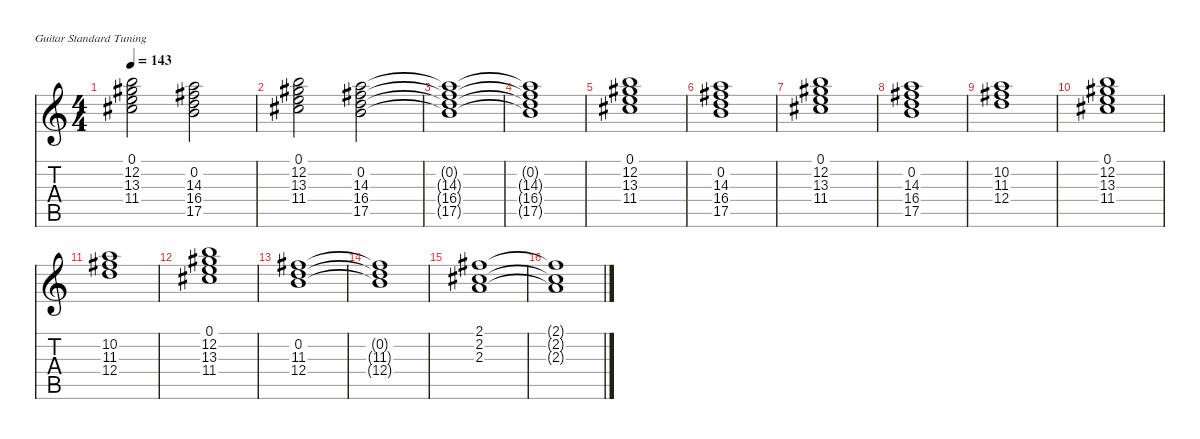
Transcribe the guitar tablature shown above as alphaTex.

\defaultSystemsLayout 4
\hideDynamics
\bracketExtendMode nobrackets
\singleTrackTrackNamePolicy hidden
\multiTrackTrackNamePolicy hidden
\firstSystemTrackNameMode fullname
\firstSystemTrackNameOrientation horizontal
\otherSystemsTrackNameOrientation horizontal
\track ("Rythm Guitar II (clean)" "s.guit.") {instrument acousticguitarsteel}
\staff {score tabs}
\tuning (E4 B3 G3 D3 A2 E2)
\ts (4 4)
\tempo 143
\clef g2
\ks c
(0.1 12.2 13.3{acc #} 11.4{acc #}).2{dy f beam Down} (0.2 14.3 16.4{acc #} 17.5).2{beam Down} |
(0.1 12.2 13.3{acc #} 11.4{acc #}).2{beam Down} (0.2 14.3 16.4{acc #} 17.5).2{beam Down} |
(0.2{t} 14.3{t} 16.4{t acc #} 17.5{t}).1{beam Down} |
(0.2{t} 14.3{t} 16.4{t acc #} 17.5{t}).1{beam Down} |
(0.1 12.2 13.3{acc #} 11.4{acc #}).1{beam Down} |
(0.2 14.3 16.4{acc #} 17.5).1{beam Down} |
(0.1 12.2 13.3{acc #} 11.4{acc #}).1{beam Down} |
(0.2 14.3 16.4{acc #} 17.5).1{beam Down} |
(10.2 11.3{acc #} 12.4).1{beam Down} |
(0.1 12.2 13.3{acc #} 11.4{acc #}).1{beam Down} |
(10.2 11.3{acc #} 12.4).1{beam Down} |
(0.1 12.2 13.3{acc #} 11.4{acc #}).1{beam Down} |
(0.2 11.3{acc #} 12.4).1{beam Down} |
(0.2{t} 11.3{t acc #} 12.4{t}).1{beam Down} |
(2.1{acc #} 2.2{acc #} 2.3).1{beam Down} |
(2.1{t acc #} 2.2{t acc #} 2.3{t}).1{beam Down}
